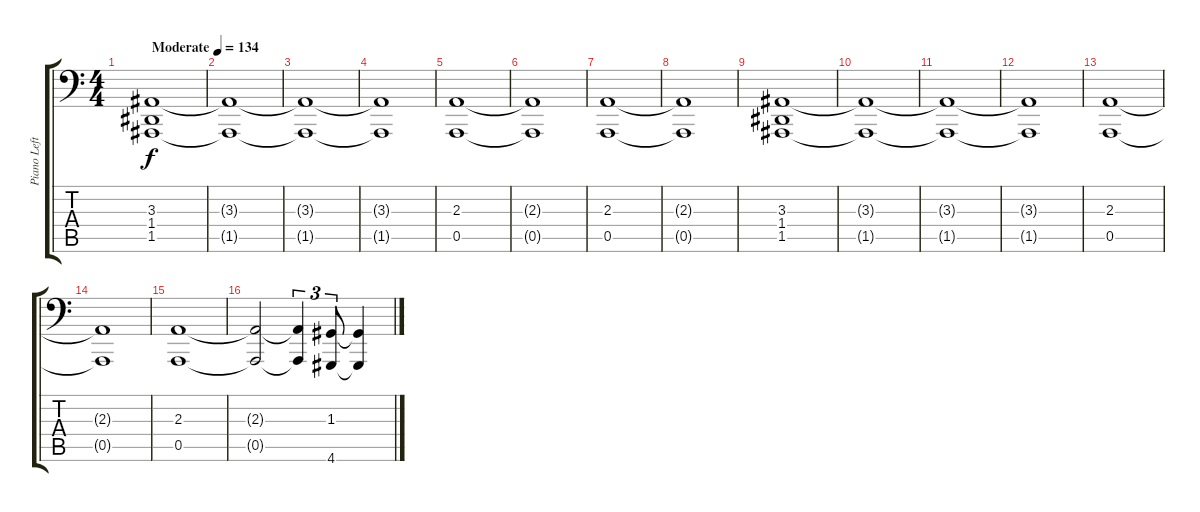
\track ("Piano Left" "Piano Left") {instrument acousticgrandpiano}
\staff {score tabs}
\tuning (E3 B2 G2 D2 A1 E1) {hide}
\ts (4 4)
\tempo (134 "Moderate")
\clef f4
\ks c
(3.3 1.4 1.5).1{dy f instrument acousticgrandpiano} |
(3.3{t} 1.5{t}).1 |
(3.3{t} 1.5{t}).1 |
(3.3{t} 1.5{t}).1 |
(2.3 0.5).1 |
(2.3{t} 0.5{t}).1 |
(2.3 0.5).1 |
(2.3{t} 0.5{t}).1 |
(3.3 1.4 1.5).1 |
(3.3{t} 1.5{t}).1 |
(3.3{t} 1.5{t}).1 |
(3.3{t} 1.5{t}).1 |
(2.3 0.5).1 |
(2.3{t} 0.5{t}).1 |
(2.3 0.5).1 |
(2.3{t} 0.5{t}).2 (2.3{t} 0.5{t}).4{tu (3 2)} (1.3 4.6).8{tu (3 2)} (1.3{t} 4.6{t}).4
